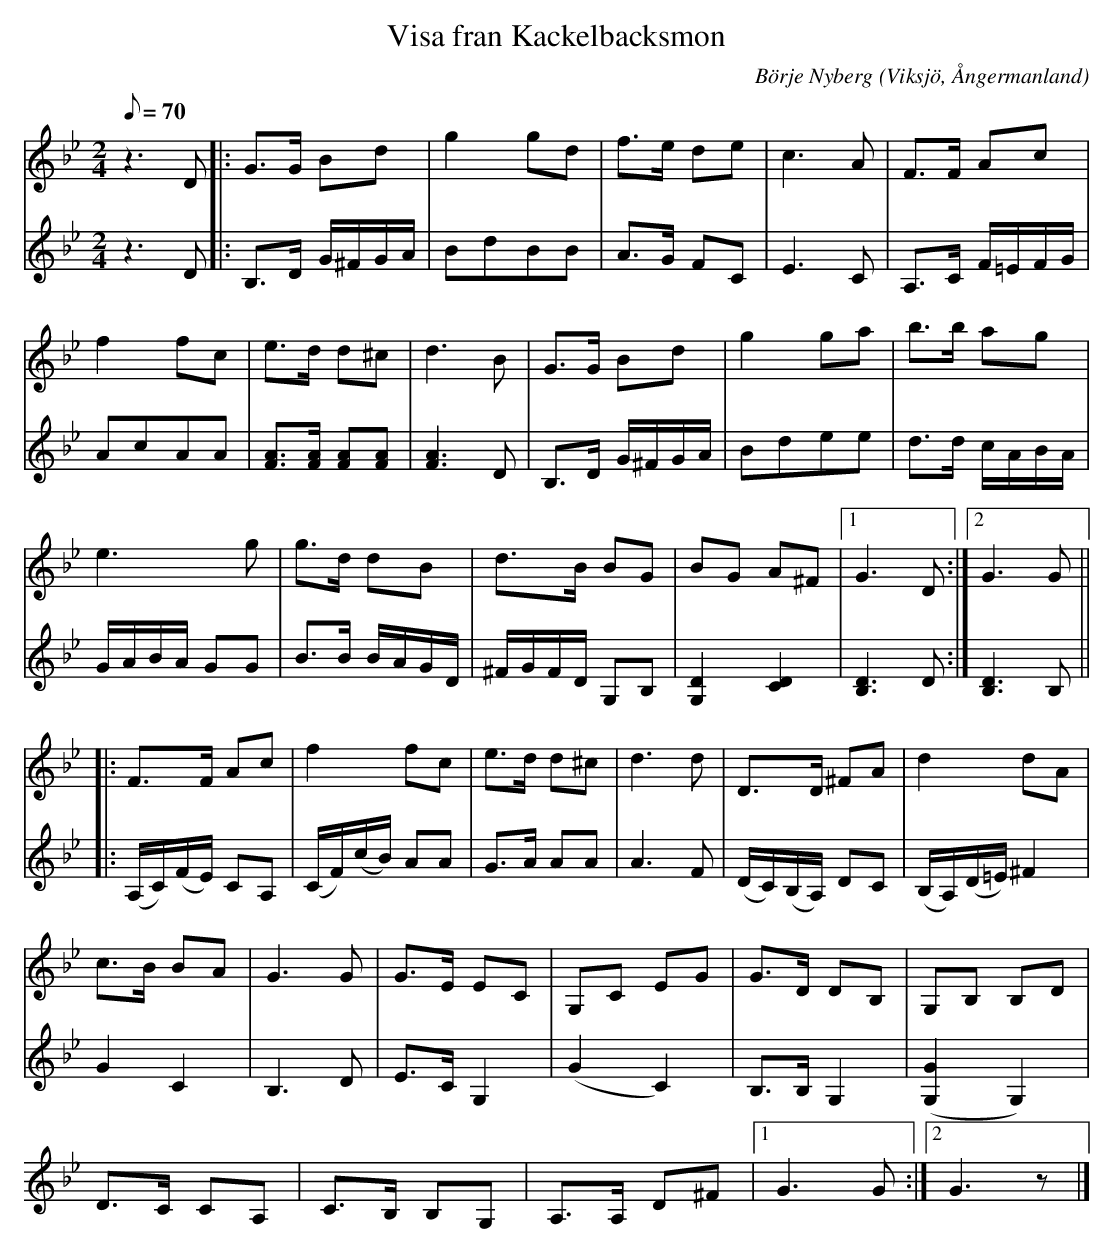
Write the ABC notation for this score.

X:1
T:Visa fran Kackelbacksmon
C:Börje Nyberg
O:Viksjö, Ångermanland
M:2/4
L:1/8
Q:70
K:Gm
V:1
z2> D2|: G>G Bd | g2 gd | f>e de | c2>A2 | F>F Ac |
f2 fc | e>d d^c | d2>B2 | G>G Bd |g2 ga | b>b ag |
e2> g2 | g>d dB |d>B BG |BG A^F |1 G2> D2 :|2 G2> G2 ||
|: F>F Ac | f2 fc | e>d d^c | d2>d2 | D>D ^FA | d2 dA |
c>B BA |G2> G2 | G>E EC | G,C EG | G>D DB, | G,B, B,D |
D>C CA, | C>B, B,G, | A,>A, D^F |1 G2> G2 :|2 G2> z2 |]
V:2
z2> D2 |: B,>D G/2^F/2G/2A/2 | BdBB | A>G FC | E2>C2 | A,>C F/2=E/2F/2G/2 |
AcAA | [AF]>[AF] [AF][AF] | [A2F2]> D2 | B,>D G/2^F/2G/2A/2 | Bdee | d>d c/2A/2B/2A/2 |
G/2A/2B/2A/2 GG | B>B B/2A/2G/2D/2 | ^F/2G/2F/2D/2 G,B, | [G,2D2] [C2D2] | [D2B,2]> D2 :| [D2B,2]> B,2 ||
|: (A,/2C/2)(F/2E/2) CA, | (C/2F/2)(c/2B/2) AA | G>A AA | A2> F2 | (D/2C/2)(B,/2A,/2) DC | (B,/2A,/2)(D/2=E/2) ^F2 |
G2 C2 | B,2> D2 | E>C G,2, |(G2 C2) |B,>B, G,2 | ([G,2G2] G,2) |
